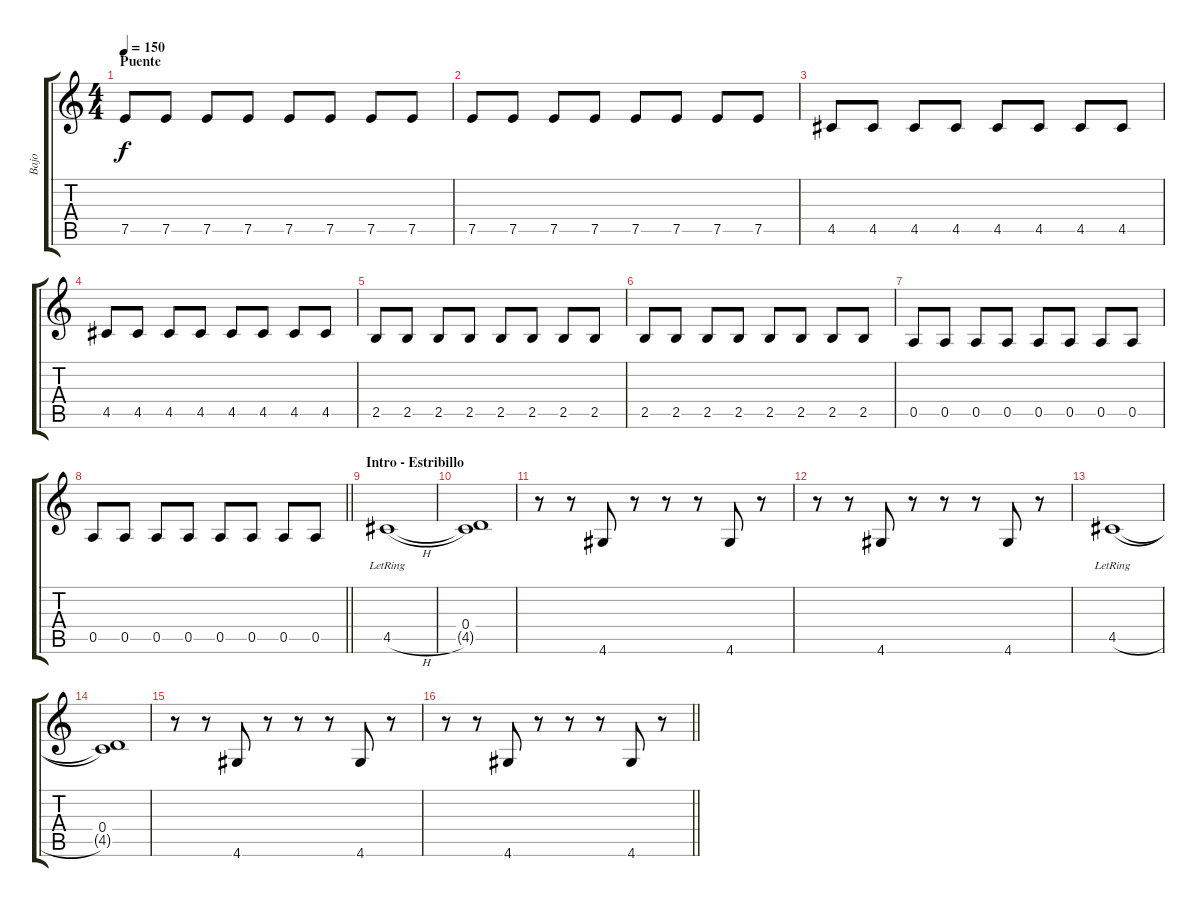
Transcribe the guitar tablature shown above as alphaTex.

\track ("Bajo" "Bajo") {instrument electricbasspick}
\staff {score tabs}
\tuning (E4 B3 G3 D3 A2 E2) {hide}
\ts (4 4)
\section ("" "Puente")
\tempo 150
\clef g2
\ks c
7.5.8{dy f} 7.5.8 7.5.8 7.5.8 7.5.8 7.5.8 7.5.8 7.5.8 |
7.5.8 7.5.8 7.5.8 7.5.8 7.5.8 7.5.8 7.5.8 7.5.8 |
4.5.8 4.5.8 4.5.8 4.5.8 4.5.8 4.5.8 4.5.8 4.5.8 |
4.5.8 4.5.8 4.5.8 4.5.8 4.5.8 4.5.8 4.5.8 4.5.8 |
2.5.8 2.5.8 2.5.8 2.5.8 2.5.8 2.5.8 2.5.8 2.5.8 |
2.5.8 2.5.8 2.5.8 2.5.8 2.5.8 2.5.8 2.5.8 2.5.8 |
0.5.8 0.5.8 0.5.8 0.5.8 0.5.8 0.5.8 0.5.8 0.5.8 |
\barLineRight lightlight
0.5.8 0.5.8 0.5.8 0.5.8 0.5.8 0.5.8 0.5.8 0.5.8 |
\section ("" "Intro - Estribillo")
4.5{h lr}.1 |
(0.4 4.5{t}).1 |
r.8 r.8 4.6.8 r.8 r.8 r.8 4.6.8 r.8 |
r.8 r.8 4.6.8 r.8 r.8 r.8 4.6.8 r.8 |
4.5{h lr}.1 |
(0.4 4.5{t}).1 |
r.8 r.8 4.6.8 r.8 r.8 r.8 4.6.8 r.8 |
\barLineRight lightlight
r.8 r.8 4.6.8 r.8 r.8 r.8 4.6.8 r.8
